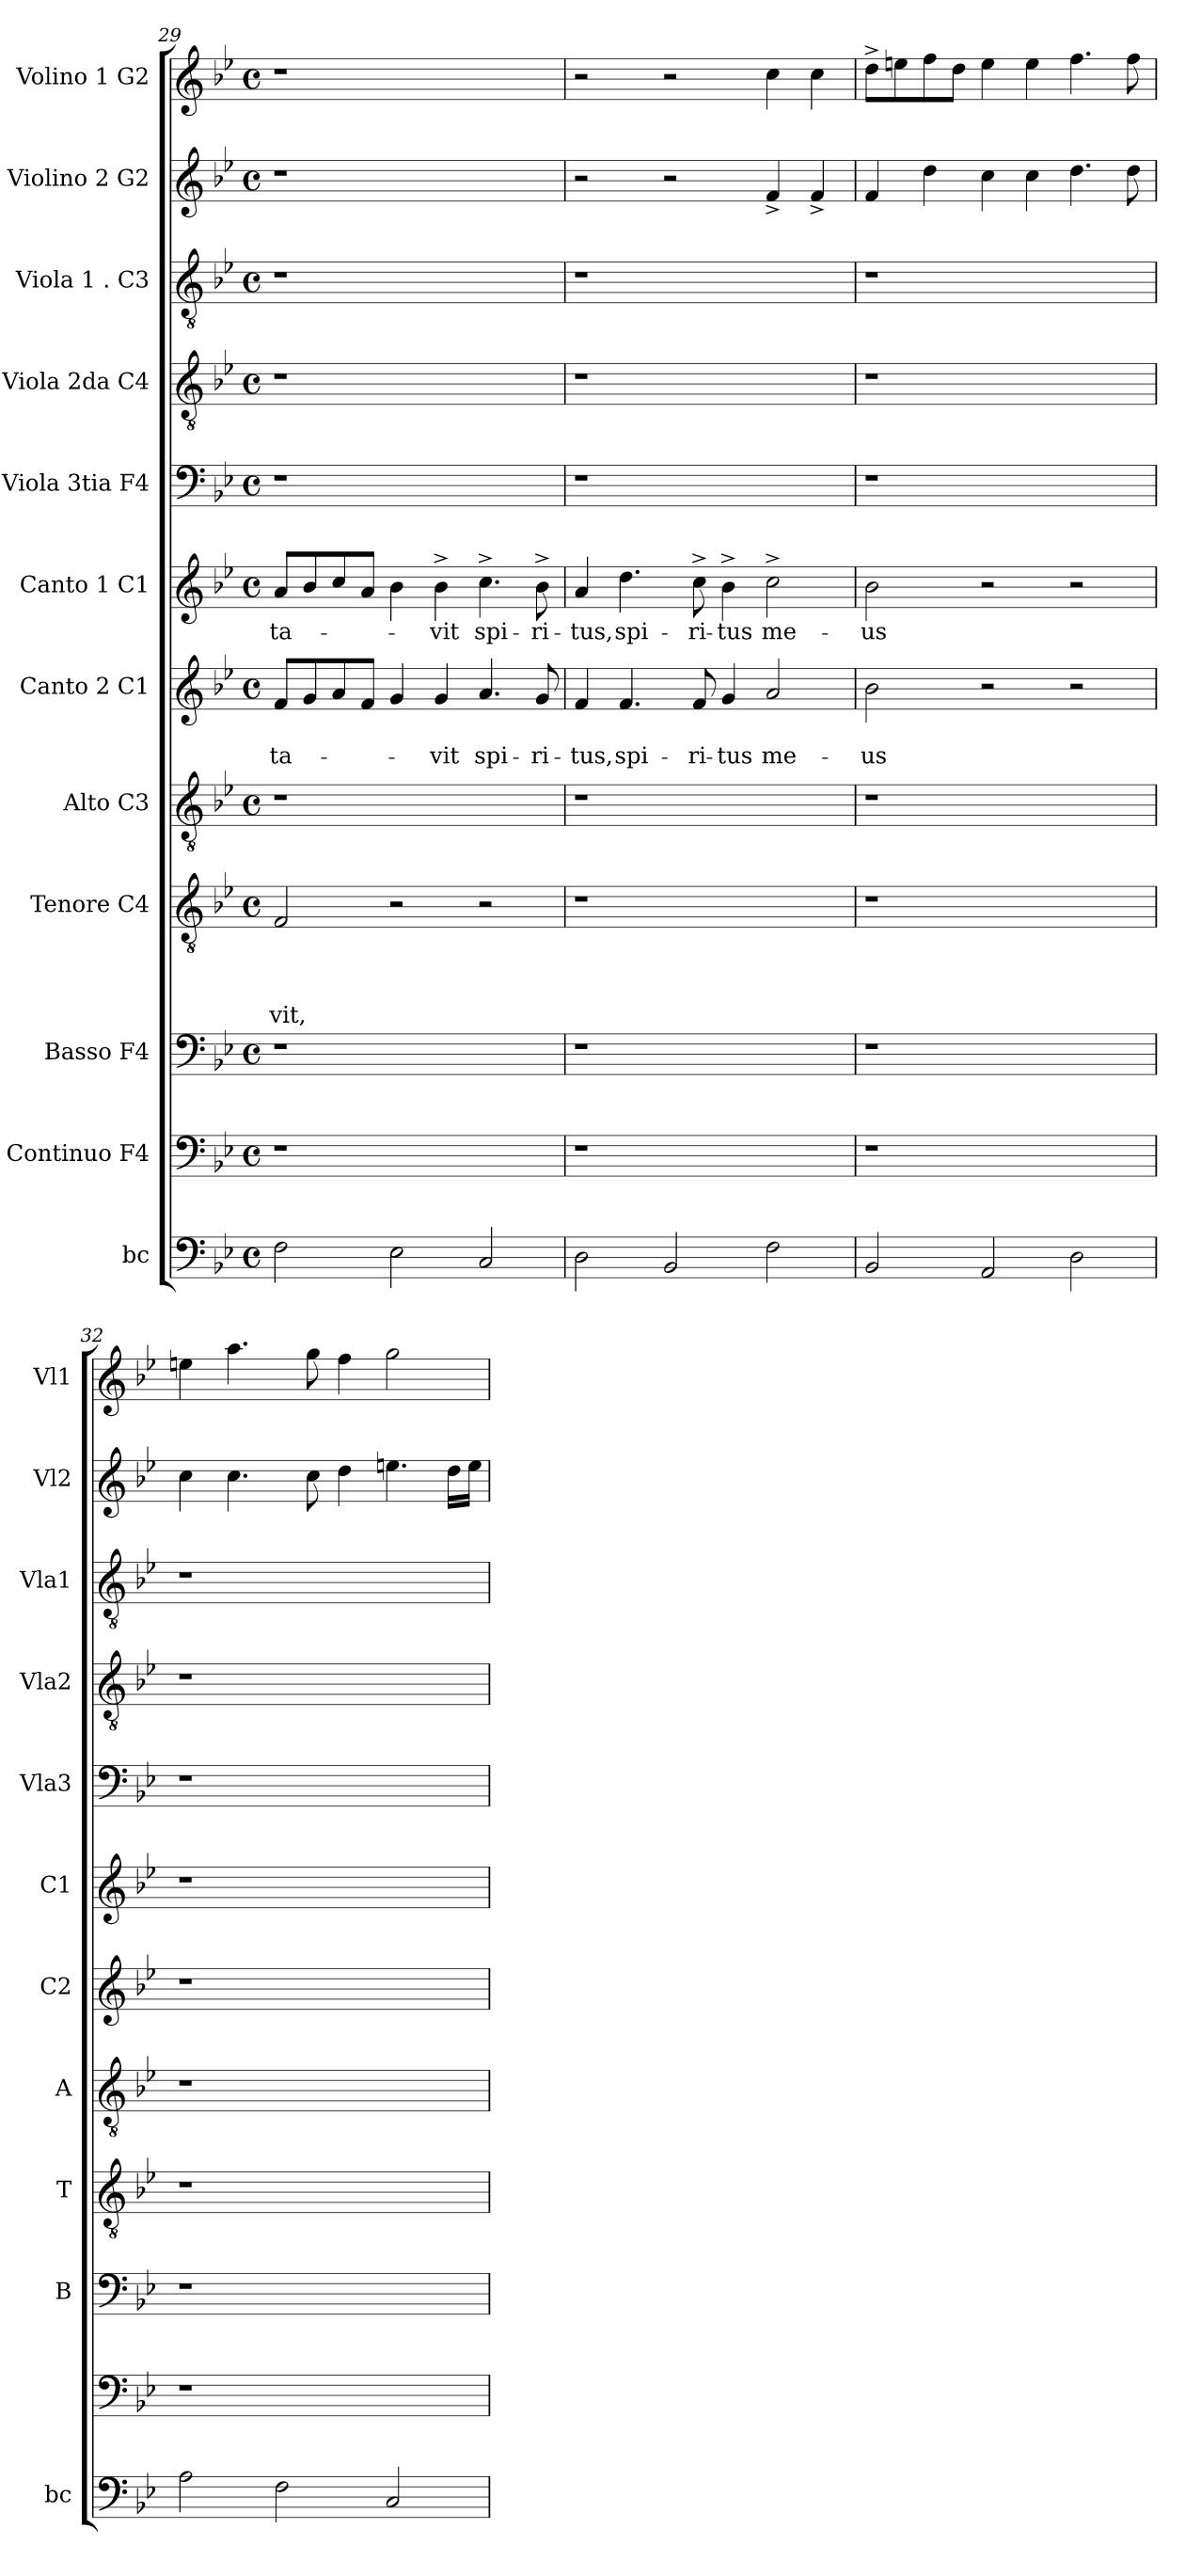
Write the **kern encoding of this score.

**kern	**kern	**kern	**kern	**text	**text	**text	**text	**kern	**kern	**text	**text	**kern	**text	**kern	**kern	**kern	**kern	**kern
*part12	*part11	*part10	*part9	*part9	*part9	*part9	*part9	*part8	*part7	*part7	*part7	*part6	*part6	*part5	*part4	*part3	*part2	*part1
*staff12	*staff11	*staff10	*staff9	*staff9	*staff9	*staff9	*staff9	*staff8	*staff7	*staff7	*staff7	*staff6	*staff6	*staff5	*staff4	*staff3	*staff2	*staff1
*I"bc	*I"Continuo F4	*I"Basso F4	*I"Tenore C4	*	*	*	*	*I"Alto C3	*I"Canto 2 C1	*	*	*I"Canto 1 C1	*	*I"Viola 3tia F4	*I"Viola 2da C4	*I"Viola 1 . C3	*I"Violino 2 G2	*I"Volino 1 G2
*I'bc	*	*I'B	*I'T	*	*	*	*	*I'A	*I'C2	*	*	*I'C1	*	*I'Vla3	*I'Vla2	*I'Vla1	*I'Vl2	*I'Vl1
*clefF4	*clefF4	*clefF4	*clefGv2	*	*	*	*	*clefGv2	*clefG2	*	*	*clefG2	*	*clefF4	*clefGv2	*clefGv2	*clefG2	*clefG2
*k[b-e-]	*k[b-e-]	*k[b-e-]	*k[b-e-]	*	*	*	*	*k[b-e-]	*k[b-e-]	*	*	*k[b-e-]	*	*k[b-e-]	*k[b-e-]	*k[b-e-]	*k[b-e-]	*k[b-e-]
*B-:	*B-:	*B-:	*B-:	*	*	*	*	*B-:	*B-:	*	*	*B-:	*	*B-:	*B-:	*B-:	*B-:	*B-:
*M4/4	*M4/4	*M4/4	*M4/4	*	*	*	*	*M4/4	*M4/4	*	*	*M4/4	*	*M4/4	*M4/4	*M4/4	*M4/4	*M4/4
*met(c)	*met(c)	*met(c)	*met(c)	*	*	*	*	*met(c)	*met(c)	*	*	*met(c)	*	*met(c)	*met(c)	*met(c)	*met(c)	*met(c)
=29	=29	=29	=29	=29	=29	=29	=29	=29	=29	=29	=29	=29	=29	=29	=29	=29	=29	=29
!	!	!	!	!	!	!	!LO:LY:b	!	!	!	!LO:LY:b	!	!LO:LY:b	!	!	!	!LO:N:vis=1	!LO:N:vis=1
2F\	1r	1r	2F/	.	.	.	-vit,	1r	8f/L	.	-ta-	8a/L	-ta-	1r	1r	1r	1r	1r
.	.	.	.	.	.	.	.	.	8g/	.	.	8b-/	.	.	.	.	.	.
.	.	.	.	.	.	.	.	.	8a/	.	.	8cc/	.	.	.	.	.	.
.	.	.	.	.	.	.	.	.	8f/J	.	.	8a/J	.	.	.	.	.	.
2E-\	.	.	2r	.	.	.	.	.	4g/	.	.	4b-\	.	.	.	.	.	.
!	!	!	!	!	!	!	!	!	!	!	!LO:LY:b	!	!LO:LY:b	!	!	!	!	!
.	.	.	.	.	.	.	.	.	4g/	.	-vit	4b-^>\	-vit	.	.	.	.	.
!	!	!	!	!	!	!	!	!	!	!	!LO:LY:b	!	!LO:LY:b	!	!	!	!	!
2C/	2ryy	2ryy	2r	.	.	.	.	2ryy	4.a/	.	spi-	4.cc^>\	spi-	2ryy	2ryy	2ryy	2ryy	2ryy
!	!	!	!	!	!	!	!	!	!	!	!LO:LY:b	!	!LO:LY:b	!	!	!	!	!
.	.	.	.	.	.	.	.	.	8g/	.	-ri-	8b-^>\	-ri-	.	.	.	.	.
!!LO:LB:g=z
=30	=30	=30	=30	=30	=30	=30	=30	=30	=30	=30	=30	=30	=30	=30	=30	=30	=30	=30
!	!	!	!LO:N:vis=1	!	!	!	!	!	!	!	!LO:LY:b	!	!LO:LY:b	!	!	!	!	!
2D\	1r	1r	1r	.	.	.	.	1r	4f/	.	-tus,	4a/	-tus,	1r	1r	1r	2r	2r
!	!	!	!	!	!	!	!	!	!	!	!LO:LY:b	!	!LO:LY:b	!	!	!	!	!
.	.	.	.	.	.	.	.	.	4.f/	.	spi-	4.dd\	spi-	.	.	.	.	.
2BB-/	.	.	.	.	.	.	.	.	.	.	.	.	.	.	.	.	2r	2r
!	!	!	!	!	!	!	!	!	!	!	!LO:LY:b	!	!LO:LY:b	!	!	!	!	!
.	.	.	.	.	.	.	.	.	8f/	.	-ri-	8cc^>\	-ri-	.	.	.	.	.
!	!	!	!	!	!	!	!	!	!	!	!LO:LY:b:rj	!	!LO:LY:b:rj	!	!	!	!	!
.	.	.	.	.	.	.	.	.	4g/	.	-tus	4b-^>\	-tus	.	.	.	.	.
!	!	!	!	!	!	!	!	!	!	!	!LO:LY:b	!	!LO:LY:b	!	!	!	!	!
2F\	2ryy	2ryy	2ryy	.	.	.	.	2ryy	2a/	.	me-	2cc^>\	me-	2ryy	2ryy	2ryy	4f^</	4cc\
.	.	.	.	.	.	.	.	.	.	.	.	.	.	.	.	.	4f^</	4cc\
=31	=31	=31	=31	=31	=31	=31	=31	=31	=31	=31	=31	=31	=31	=31	=31	=31	=31	=31
!	!	!	!LO:N:vis=1	!	!	!	!	!	!	!	!LO:LY:b	!	!LO:LY:b	!	!	!	!	!
2BB-/	1r	1r	1r	.	.	.	.	1r	2b-\	.	-us	2b-\	-us	1r	1r	1r	4f/	8dd^>\L
.	.	.	.	.	.	.	.	.	.	.	.	.	.	.	.	.	.	8een\
.	.	.	.	.	.	.	.	.	.	.	.	.	.	.	.	.	4dd\	8ff\
.	.	.	.	.	.	.	.	.	.	.	.	.	.	.	.	.	.	8dd\J
2AA/	.	.	.	.	.	.	.	.	2r	.	.	2r	.	.	.	.	4cc\	4ee\
.	.	.	.	.	.	.	.	.	.	.	.	.	.	.	.	.	4cc\	4ee\
2D\	2ryy	2ryy	2ryy	.	.	.	.	2ryy	2r	.	.	2r	.	2ryy	2ryy	2ryy	4.dd\	4.ff\
.	.	.	.	.	.	.	.	.	.	.	.	.	.	.	.	.	8dd\	8ff\
=32	=32	=32	=32	=32	=32	=32	=32	=32	=32	=32	=32	=32	=32	=32	=32	=32	=32	=32
!	!	!	!LO:N:vis=1	!	!	!	!	!	!LO:N:vis=1	!	!	!LO:N:vis=1	!	!	!	!	!	!
2A\	1r	1r	1r	.	.	.	.	1r	1r	.	.	1r	.	1r	1r	1r	4cc\	4een\
.	.	.	.	.	.	.	.	.	.	.	.	.	.	.	.	.	4.cc\	4.aa\
2F\	.	.	.	.	.	.	.	.	.	.	.	.	.	.	.	.	.	.
.	.	.	.	.	.	.	.	.	.	.	.	.	.	.	.	.	8cc\	8gg\
.	.	.	.	.	.	.	.	.	.	.	.	.	.	.	.	.	4dd\	4ff\
2C/	2ryy	2ryy	2ryy	.	.	.	.	2ryy	2ryy	.	.	2ryy	.	2ryy	2ryy	2ryy	4.een\	2gg\
.	.	.	.	.	.	.	.	.	.	.	.	.	.	.	.	.	16dd\LL	.
.	.	.	.	.	.	.	.	.	.	.	.	.	.	.	.	.	16ee\JJ	.
=	=	=	=	=	=	=	=	=	=	=	=	=	=	=	=	=	=	=
*-	*-	*-	*-	*-	*-	*-	*-	*-	*-	*-	*-	*-	*-	*-	*-	*-	*-	*-
